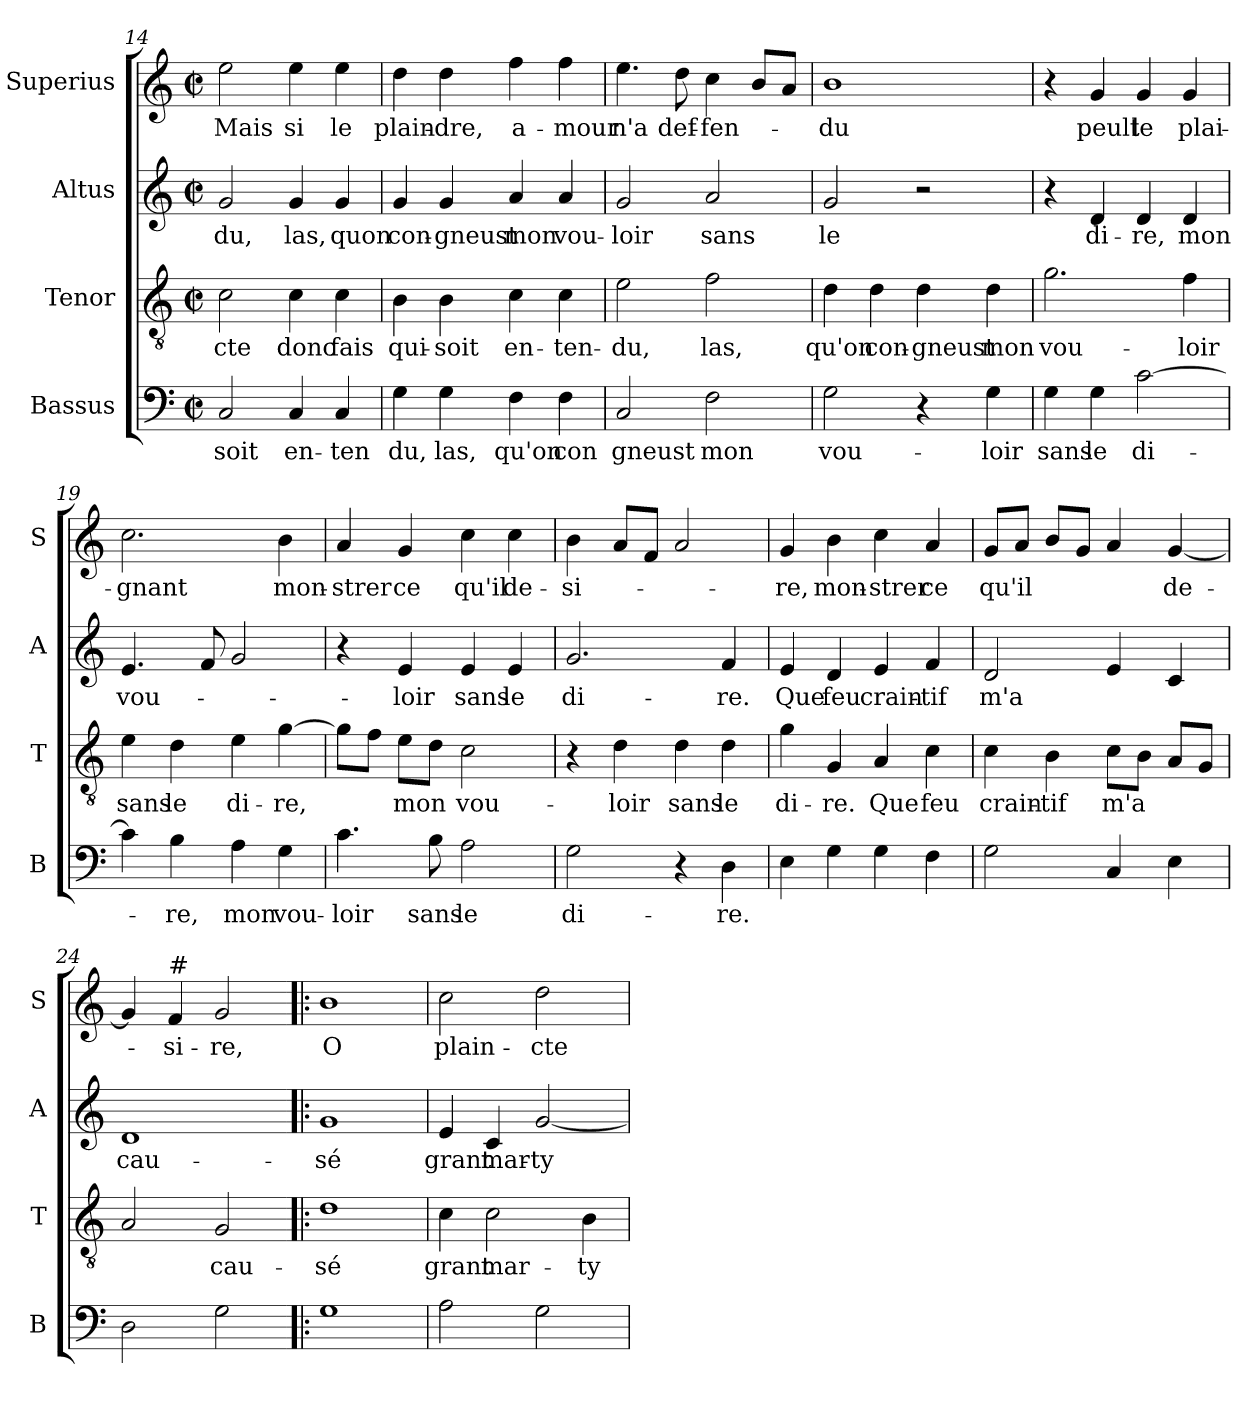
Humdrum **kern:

**kern	**text	**kern	**text	**kern	**text	**kern	**text
*part4	*part4	*part3	*part3	*part2	*part2	*part1	*part1
*staff4	*staff4	*staff3	*staff3	*staff2	*staff2	*staff1	*staff1
*I"Bassus	*	*I"Tenor	*	*I"Altus	*	*I"Superius	*
*I'B	*	*I'T	*	*I'A	*	*I'S	*
!!LO:PB:g=z
*clefF4	*	*clefGv2	*	*clefG2	*	*clefG2	*
*k[]	*	*k[]	*	*k[]	*	*k[]	*
*C:	*	*C:	*	*C:	*	*C:	*
*M2/2	*	*M2/2	*	*M2/2	*	*M2/2	*
*met(c|)	*	*met(c|)	*	*met(c|)	*	*met(c|)	*
=14	=14	=14	=14	=14	=14	=14	=14
!	!LO:LY:b	!	!LO:LY:b	!	!LO:LY:b	!	!LO:LY:b
2C/	-soit	2c\	-cte	2g/	-du,	2ee\	Mais
!	!LO:LY:b	!	!LO:LY:b	!	!LO:LY:b	!	!LO:LY:b
4C/	en-	4c\	donc	4g/	las,	4ee\	si
!	!LO:LY:b	!	!LO:LY:b	!	!LO:LY:b	!	!LO:LY:b
4C/	-ten	4c\	fais	4g/	quon	4ee\	le
=15	=15	=15	=15	=15	=15	=15	=15
!	!LO:LY:b	!	!LO:LY:b	!	!LO:LY:b	!	!LO:LY:b
4G\	du,	4B\	qui-	4g/	con-	4dd\	plain-
!	!LO:LY:b	!	!LO:LY:b	!	!LO:LY:b	!	!LO:LY:b
4G\	las,	4B\	-soit	4g/	-gneust	4dd\	-dre,
!	!LO:LY:b	!	!LO:LY:b	!	!LO:LY:b	!	!LO:LY:b
4F\	qu'on	4c\	en-	4a/	mon	4ff\	a-
!	!LO:LY:b	!	!LO:LY:b	!	!LO:LY:b	!	!LO:LY:b
4F\	con	4c\	-ten-	4a/	vou-	4ff\	-mour
=16	=16	=16	=16	=16	=16	=16	=16
!	!LO:LY:b	!	!LO:LY:b	!	!LO:LY:b	!	!LO:LY:b
2C/	gneust	2e\	-du,	2g/	-loir	4.ee\	n'a
!	!	!	!	!	!	!	!LO:LY:b
.	.	.	.	.	.	8dd\	def-
!	!LO:LY:b	!	!LO:LY:b	!	!LO:LY:b	!	!LO:LY:b
2F\	mon	2f\	las,	2a/	sans	4cc\	-fen-
.	.	.	.	.	.	8b/L	.
.	.	.	.	.	.	8a/J	.
=17	=17	=17	=17	=17	=17	=17	=17
!	!LO:LY:b	!	!LO:LY:b	!	!LO:LY:b	!	!LO:LY:b
2G\	vou-	4d\	qu'on	2g/	le	1b	-du
!	!	!	!LO:LY:b	!	!	!	!
.	.	4d\	con-	.	.	.	.
!	!	!	!LO:LY:b	!	!	!	!
4r	.	4d\	-gneust	2r	.	.	.
!	!LO:LY:b	!	!LO:LY:b	!	!	!	!
4G\	-loir	4d\	mon	.	.	.	.
=18	=18	=18	=18	=18	=18	=18	=18
!	!LO:LY:b	!	!LO:LY:b	!	!	!	!
4G\	sans	2.g\	vou-	4r	.	4r	.
!	!LO:LY:b	!	!	!	!LO:LY:b	!	!LO:LY:b
4G\	le	.	.	4d/	di-	4g/	peult
!	!LO:LY:b	!	!	!	!LO:LY:b	!	!LO:LY:b
[2c\	di-	.	.	4d/	-re,	4g/	le
!	!	!	!LO:LY:b	!	!LO:LY:b	!	!LO:LY:b
.	.	4f\	-loir	4d/	mon	4g/	plai-
!!LO:LB:g=z
=19	=19	=19	=19	=19	=19	=19	=19
!	!	!	!LO:LY:b	!	!LO:LY:b	!	!LO:LY:b
4c\]	.	4e\	sans	4.e/	vou-	2.cc\	-gnant
!	!LO:LY:b	!	!LO:LY:b	!	!	!	!
4B\	-re,	4d\	le	.	.	.	.
.	.	.	.	8f/	.	.	.
!	!LO:LY:b	!	!LO:LY:b	!	!	!	!
4A\	mon	4e\	di-	2g/	.	.	.
!	!LO:LY:b	!	!LO:LY:b	!	!	!	!LO:LY:b
4G\	vou-	[4g\	-re,	.	.	4b\	mon-
=20	=20	=20	=20	=20	=20	=20	=20
!	!LO:LY:b	!	!	!	!	!	!LO:LY:b
4.c\	-loir	8g\L]	.	4r	.	4a/	-strer
.	.	8f\J	.	.	.	.	.
!	!	!	!LO:LY:b	!	!LO:LY:b	!	!LO:LY:b
.	.	8e\L	mon	4e/	-loir	4g/	ce
!	!LO:LY:b	!	!	!	!	!	!
8B\	sans	8d\J	.	.	.	.	.
!	!LO:LY:b	!	!LO:LY:b	!	!LO:LY:b	!	!LO:LY:b
2A\	le	2c\	vou-	4e/	sans	4cc\	qu'il
!	!	!	!	!	!LO:LY:b	!	!LO:LY:b
.	.	.	.	4e/	le	4cc\	de-
=21	=21	=21	=21	=21	=21	=21	=21
!	!LO:LY:b	!	!	!	!LO:LY:b	!	!LO:LY:b
2G\	di-	4r	.	2.g/	di-	4b\	-si-
!	!	!	!LO:LY:b	!	!	!	!
.	.	4d\	-loir	.	.	8a/L	.
.	.	.	.	.	.	8f/J	.
!	!	!	!LO:LY:b	!	!	!	!
4r	.	4d\	sans	.	.	2a/	.
!	!LO:LY:b	!	!LO:LY:b	!	!LO:LY:b	!	!
4D\	-re.	4d\	le	4f/	-re.	.	.
=22	=22	=22	=22	=22	=22	=22	=22
!	!	!	!LO:LY:b	!	!LO:LY:b	!	!LO:LY:b
4E\	.	4g\	di-	4e/	Que	4g/	-re,
!	!	!	!LO:LY:b	!	!LO:LY:b	!	!LO:LY:b
4G\	.	4G/	-re.	4d/	feu	4b\	mon-
!	!	!	!LO:LY:b	!	!LO:LY:b	!	!LO:LY:b
4G\	.	4A/	Que	4e/	crain-	4cc\	-strer
!	!	!	!LO:LY:b	!	!LO:LY:b	!	!LO:LY:b
4F\	.	4c\	feu	4f/	-tif	4a/	ce
=23	=23	=23	=23	=23	=23	=23	=23
!	!	!	!LO:LY:b	!	!LO:LY:b	!	!LO:LY:b
2G\	.	4c\	crain-	2d/	m'a	8g/L	qu'il
.	.	.	.	.	.	8a/J	.
!	!	!	!LO:LY:b	!	!	!	!
.	.	4B\	-tif	.	.	8b/L	.
.	.	.	.	.	.	8g/J	.
!	!	!	!LO:LY:b	!	!	!	!
4C/	.	8c\L	m'a	4e/	.	4a/	.
.	.	8B\J	.	.	.	.	.
!	!	!	!	!	!	!	!LO:LY:b
4E\	.	8A/L	.	4c/	.	[4g/	de-
.	.	8G/J	.	.	.	.	.
!!LO:LB:g=z
=24	=24	=24	=24	=24	=24	=24	=24
!	!	!	!	!	!LO:LY:b	!	!
2D\	.	2A/	.	1d	cau-	4g/]	.
!	!	!	!	!	!	!LO:TX:a:t=#	!
!	!	!	!	!	!	!	!LO:LY:b
.	.	.	.	.	.	4f/	-si-
!	!	!	!LO:LY:b	!	!	!	!LO:LY:b
2G\	.	2G/	cau-	.	.	2g/	-re,
=25!|:	=25!|:	=25!|:	=25!|:	=25!|:	=25!|:	=25!|:	=25!|:
!	!	!	!LO:LY:b	!	!LO:LY:b	!	!LO:LY:b
1G	.	1d	-sé	1g	-sé	1b	O
=26	=26	=26	=26	=26	=26	=26	=26
!	!	!	!LO:LY:b	!	!LO:LY:b	!	!LO:LY:b
2A\	.	4c\	grant	4e/	grant	2cc\	plain-
!	!	!	!LO:LY:b	!	!LO:LY:b	!	!
.	.	2c\	mar-	4c/	mar-	.	.
!	!	!	!	!	!LO:LY:b	!	!LO:LY:b
2G\	.	.	.	[2g/	-ty-	2dd\	-cte
!	!	!	!LO:LY:b	!	!	!	!
.	.	4B\	-ty-	.	.	.	.
=	=	=	=	=	=	=	=
*-	*-	*-	*-	*-	*-	*-	*-
